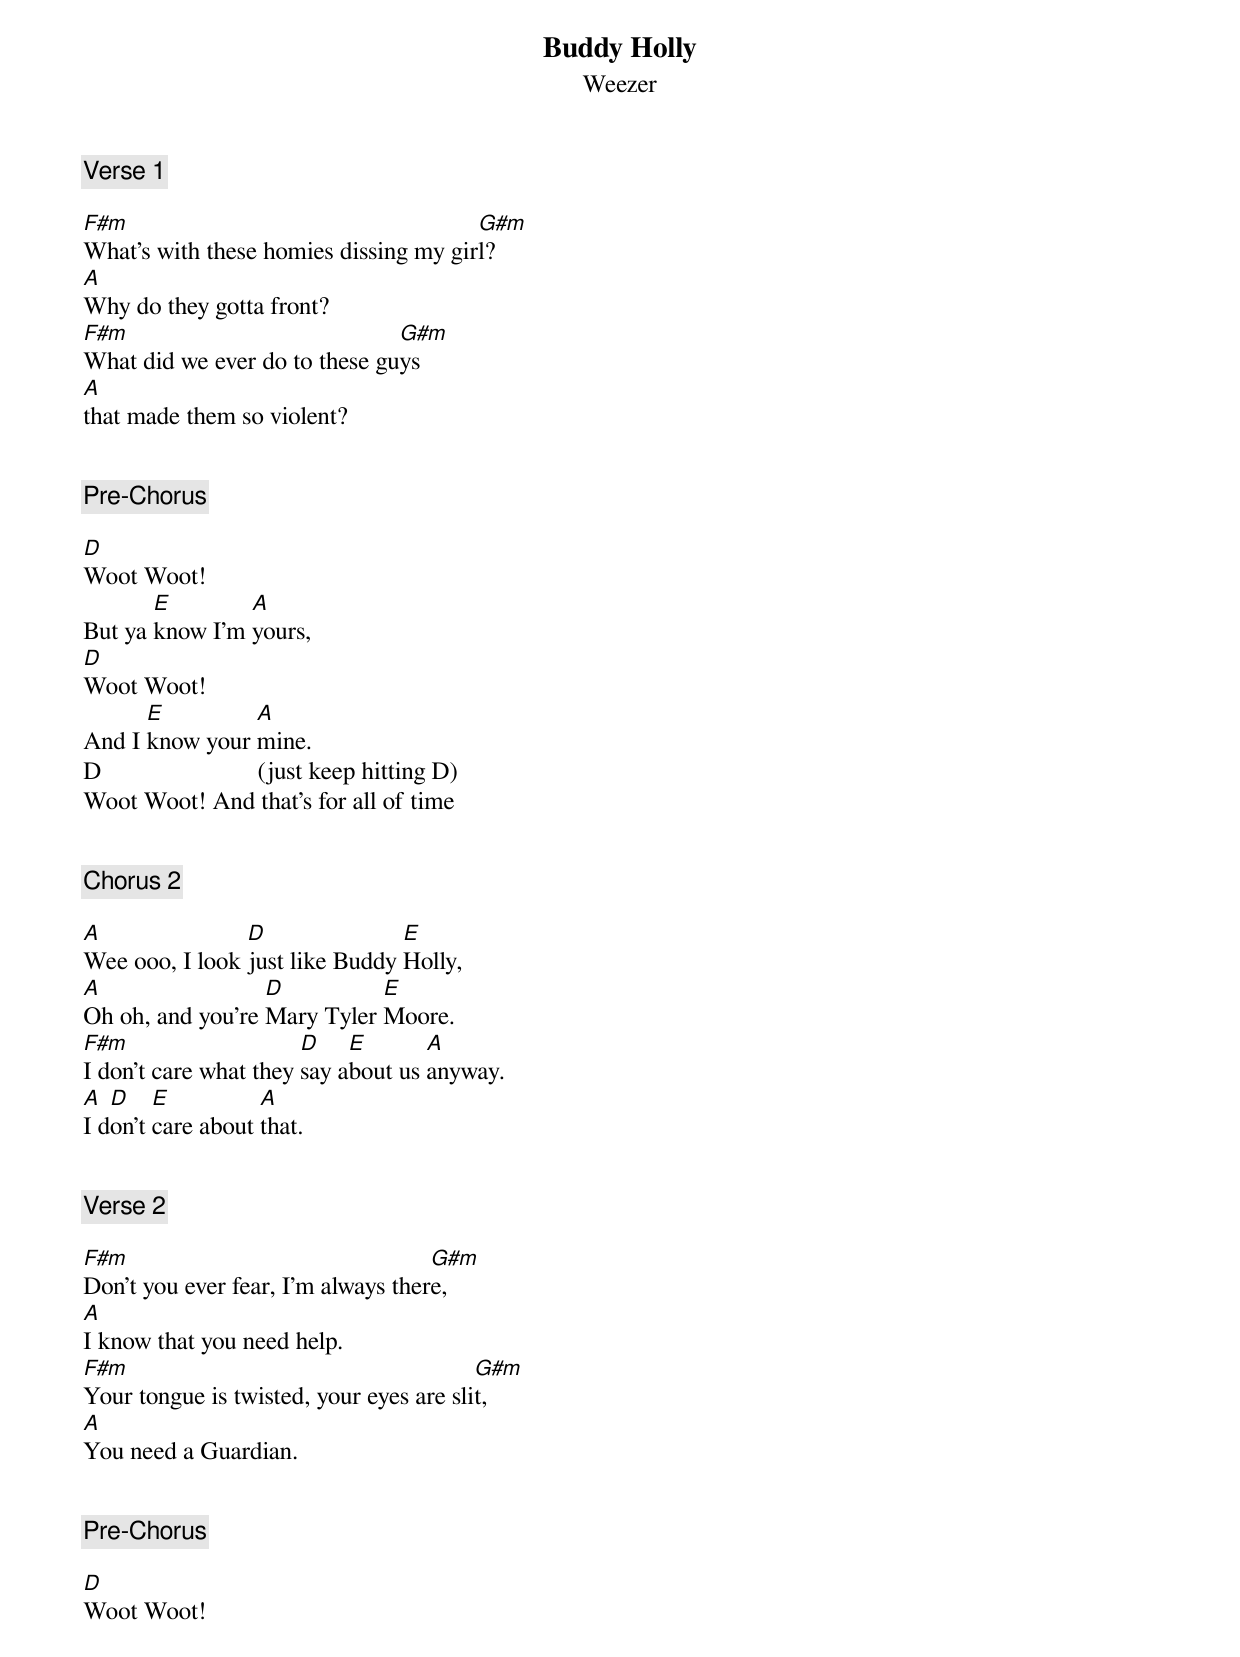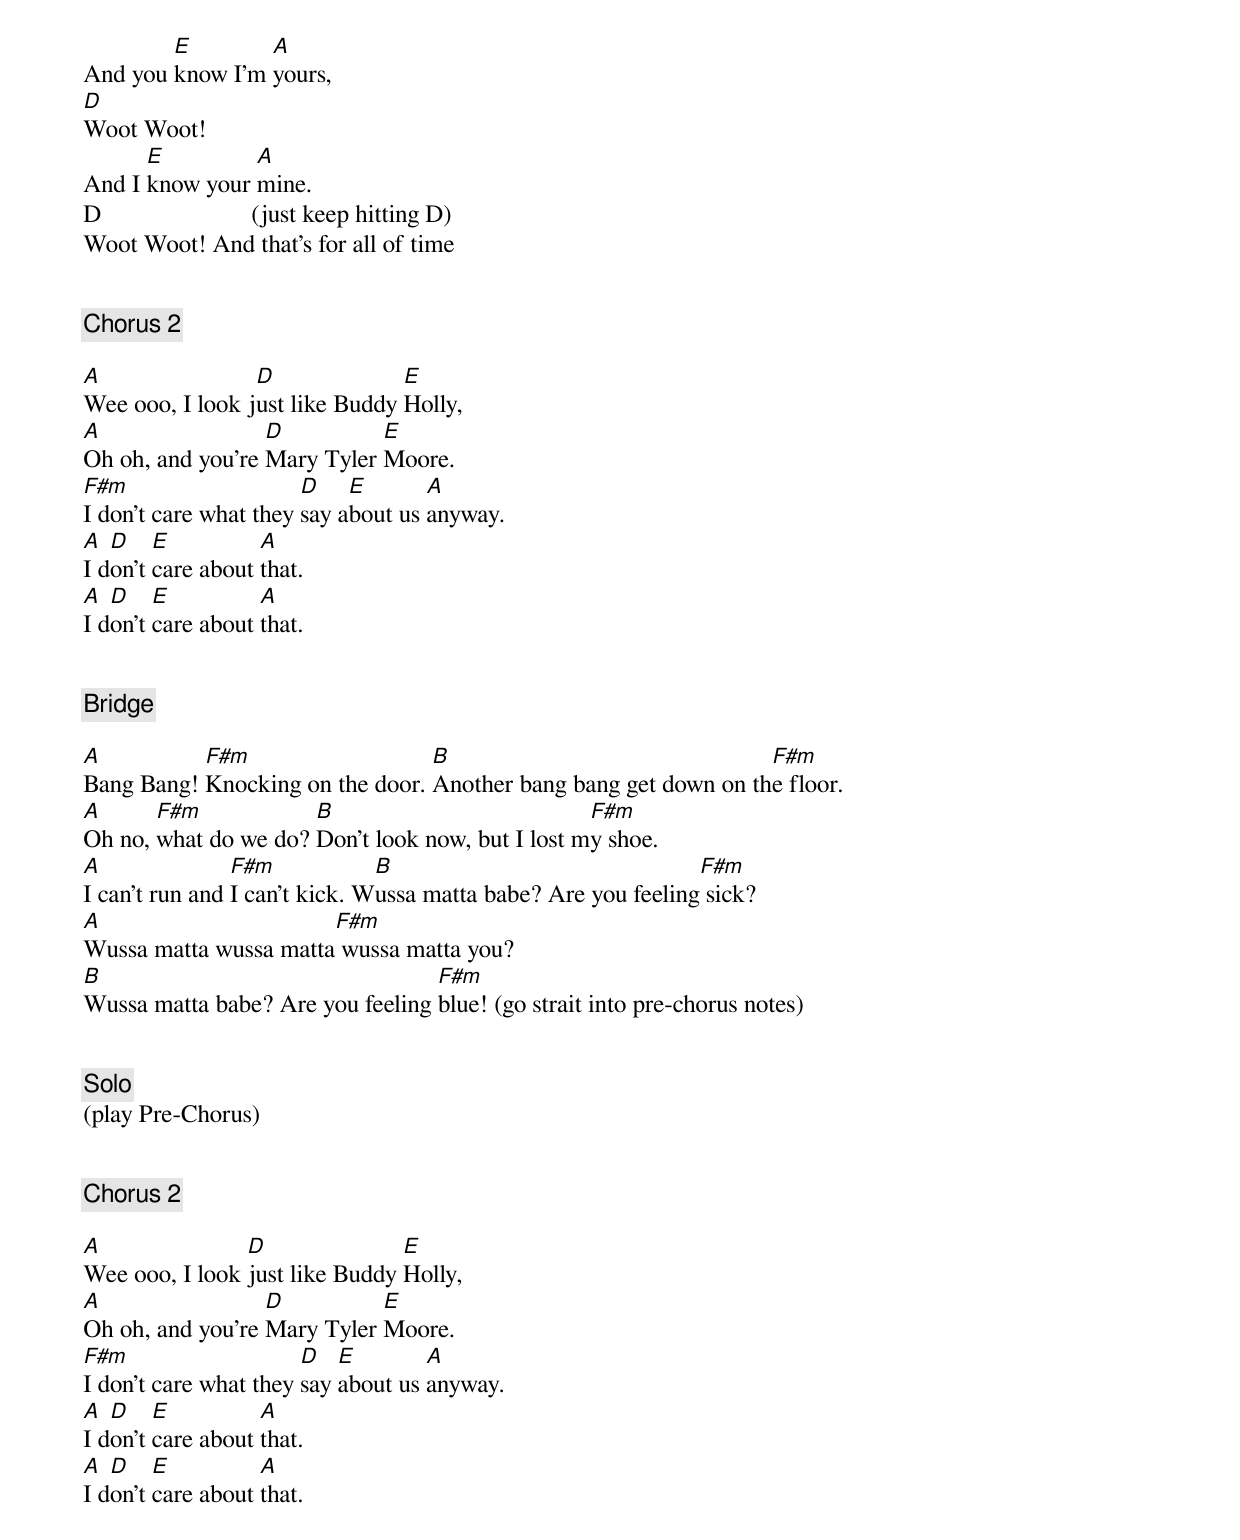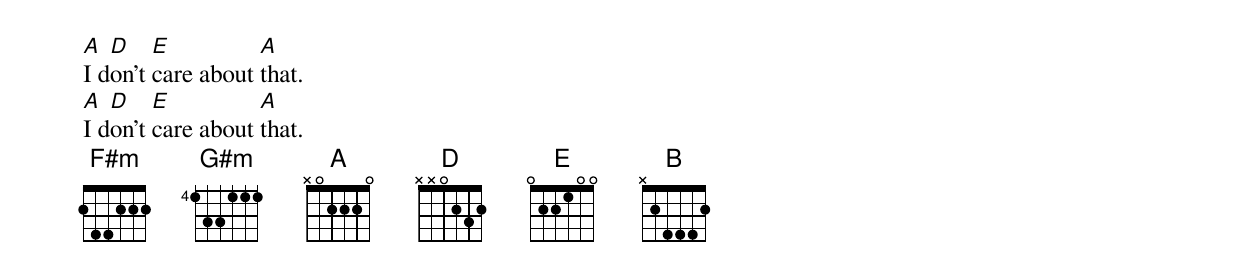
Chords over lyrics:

Buddy Holly
Weezer

[Verse 1]

F#m                                    G#m
What's with these homies dissing my girl?
A
Why do they gotta front?
F#m                            G#m
What did we ever do to these guys
A
that made them so violent?


[Pre-Chorus]

D
Woot Woot!
       E        A
But ya know I'm yours,
D
Woot Woot!
      E         A
And I know your mine.
D                         (just keep hitting D)
Woot Woot! And that's for all of time


[Chorus 2]

A               D               E
Wee ooo, I look just like Buddy Holly,
A                 D          E
Oh oh, and you're Mary Tyler Moore.
F#m                    D    E       A
I don't care what they say about us anyway.
A  D    E          A
I don't care about that.


[Verse 2]

F#m                                 G#m
Don't you ever fear, I'm always there,
A
I know that you need help.
F#m                                      G#m
Your tongue is twisted, your eyes are slit,
A
You need a Guardian.


[Pre-Chorus]

D
Woot Woot!
        E        A
And you know I'm yours,
D
Woot Woot!
      E         A
And I know your mine.
D                        (just keep hitting D)
Woot Woot! And that's for all of time


[Chorus 2]

A                D              E
Wee ooo, I look just like Buddy Holly,
A                 D          E
Oh oh, and you're Mary Tyler Moore.
F#m                    D    E       A
I don't care what they say about us anyway.
A  D    E          A
I don't care about that.
A  D    E          A
I don't care about that.


[Bridge]

A          F#m                   B                               F#m
Bang Bang! Knocking on the door. Another bang bang get down on the floor.
A      F#m            B                           F#m
Oh no, what do we do? Don't look now, but I lost my shoe.
A               F#m            B                               F#m
I can't run and I can't kick. Wussa matta babe? Are you feeling sick?
A                      F#m
Wussa matta wussa matta wussa matta you?
B                                 F#m
Wussa matta babe? Are you feeling blue! (go strait into pre-chorus notes)


[Solo]
(play Pre-Chorus)


[Chorus 2]

A               D               E
Wee ooo, I look just like Buddy Holly,
A                 D          E
Oh oh, and you're Mary Tyler Moore.
F#m                    D   E        A
I don't care what they say about us anyway.
A  D    E          A
I don't care about that.
A  D    E          A
I don't care about that.
A  D    E          A
I don't care about that.
A  D    E          A
I don't care about that.
